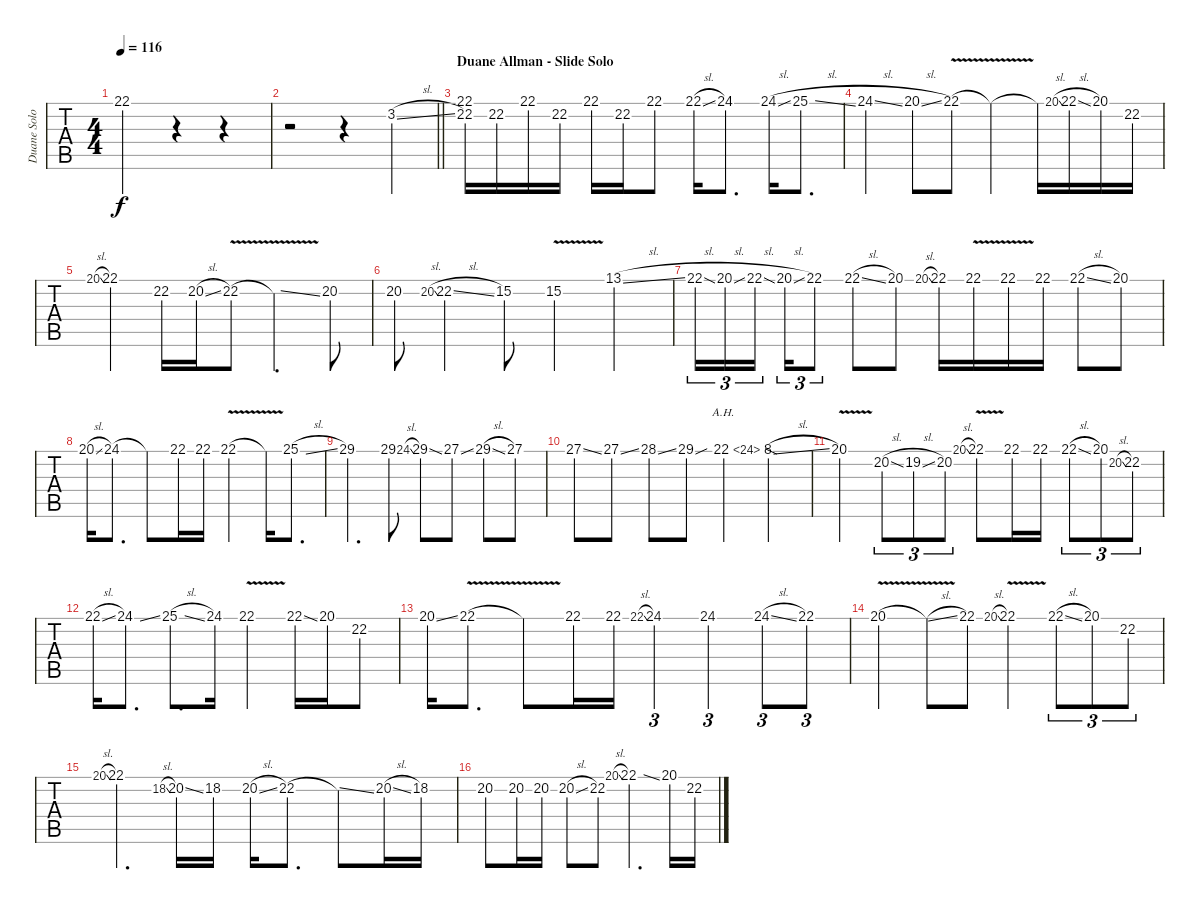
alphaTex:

\track ("Duane Solo (Tr. 4A)" "Duane Solo") {instrument overdrivenguitar}
\staff {tabs}
\tuning (E4 B3 G3 D3 A2 E2) {hide}
\ts (4 4)
\tempo 116
\clef g2
\ks c
22.1.2{dy f} r.4 r.4 |
\barLineRight lightlight
r.2 r.4{volume 13} 3.2{sl}.4 |
\section ("" "Duane Allman - Slide Solo")
(22.1 22.2).16 22.2.16 22.1.16 22.2.16 22.1.16 22.2.16 22.1.8 22.1{sl}.16 24.1.8{d} 24.1{sl}.16 25.1{sl}.8{d} |
24.1{sl}.4 20.1{sl}.8 22.1{v}.8 22.1{t}.4 22.1{t}.16 20.1{sl}.8{gr} 22.1{sl}.16 20.1.16 22.2.16 |
20.1{sl}.8{gr onbeat} 22.1.4 22.2.16 20.2{sl}.16 22.2{v}.8 22.2{ss t}.4{d} 20.2.8 |
20.2.8 20.2{sl}.8{gr onbeat} 22.2{sl}.4 15.2.8 15.2{v}.4 13.1{sl}.4 |
22.1{sl}.16{tu (3 2)} 20.1{sl}.16{tu (3 2)} 22.1{sl}.16{tu (3 2) beam splitsecondary} 20.1{sl}.16{tu (3 2)} 22.1.8{tu (3 2)} 22.1{sl}.8 20.1.8 20.1{sl}.8{gr onbeat} 22.1.16 22.1{v}.16 22.1{v}.16 22.1.16 22.1{sl}.8 20.1.8 |
20.1{sl}.16 24.1.8{d} 24.1{t}.8 22.1.16 22.1.16 22.1{v}.4 22.1{t}.16 25.1{sl}.8{d} |
29.1.4{d} 29.1.8 24.1{sl}.8{gr onbeat} 29.1{ss}.8 27.1{ss}.8 29.1{sl}.8 27.1.8 |
27.1{ss}.8 27.1{ss}.8 28.1{ss}.8 29.1{sou}.8 22.1{ah 2 sod}.4 8.1{sl}.4 |
20.1{v}.4 20.2{sl}.8{tu (3 2)} 19.2{sl}.8{tu (3 2)} 20.2.8{tu (3 2)} 20.1{sl}.8{gr onbeat} 22.1{v}.8 22.1.16 22.1.16 22.1{sl}.8{tu (3 2)} 20.1.8{tu (3 2)} 20.2{sl}.8{gr onbeat} 22.2.8{tu (3 2)} |
22.1{sl}.16 24.1{ss}.8{d} 25.1{sl}.8{d} 24.1.16 22.1{v}.4 22.1{ss}.16 20.1.16 22.2.8 |
20.1{ss}.16 22.1{v}.8{d} 22.1{t}.8 22.1.16 22.1.16 22.1{sl}.8{gr onbeat} 24.1.4{tu (3 2)} 24.1.4{tu (3 2)} 24.1{sl}.8{tu (3 2)} 22.1.8{tu (3 2)} |
20.1{v}.4 20.1{sl t}.8 22.1.8 20.1{sl}.8{gr onbeat} 22.1{v}.4 22.1{sl}.8{tu (3 2)} 20.1.8{tu (3 2)} 22.2.8{tu (3 2)} |
20.1{sl}.8{gr onbeat} 22.1.4{d} 18.2{sl}.8{gr onbeat} 20.2{ss}.16 18.2.16 20.2{sl}.16 22.2.8{d} 22.2{ss t}.8 20.2{sl}.16 18.2.16 |
20.2.8 20.2.16 20.2.16 20.2{sl}.8 22.2.8 20.1{sl}.8{gr onbeat} 22.1{ss}.4{d} 20.1.16 22.2.16
